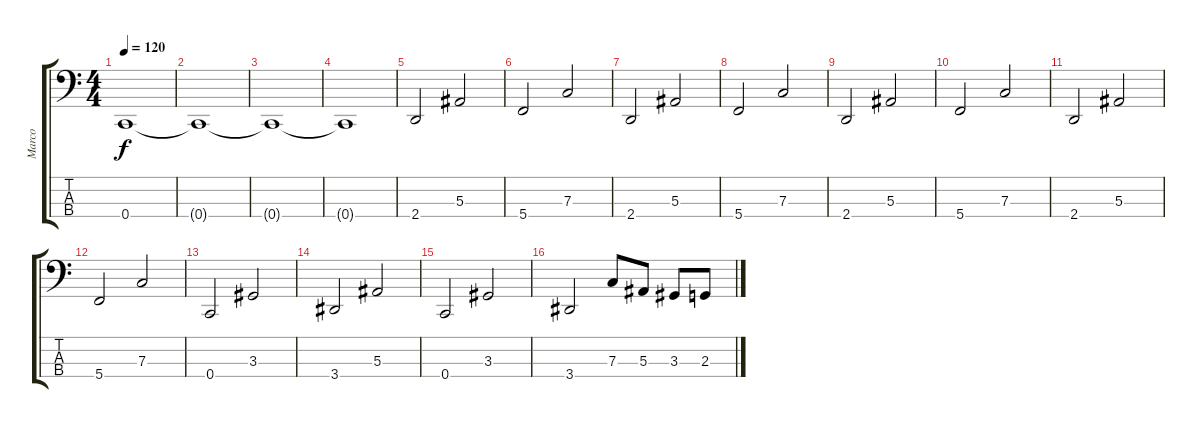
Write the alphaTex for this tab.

\track ("Marco" "Marco") {instrument electricbasspick}
\staff {score tabs}
\tuning (Eb2 Bb1 F1 C1) {hide}
\ts (4 4)
\tempo 120
\clef f4
\ks c
0.4.1{dy f} |
0.4{t}.1 |
0.4{t}.1 |
0.4{t}.1 |
2.4.2 5.3.2 |
5.4.2 7.3.2 |
2.4.2 5.3.2 |
5.4.2 7.3.2 |
2.4.2 5.3.2 |
5.4.2 7.3.2 |
2.4.2 5.3.2 |
5.4.2 7.3.2 |
0.4.2 3.3.2 |
3.4.2 5.3.2 |
0.4.2 3.3.2 |
3.4.2 7.3.8 5.3.8 3.3.8 2.3.8
